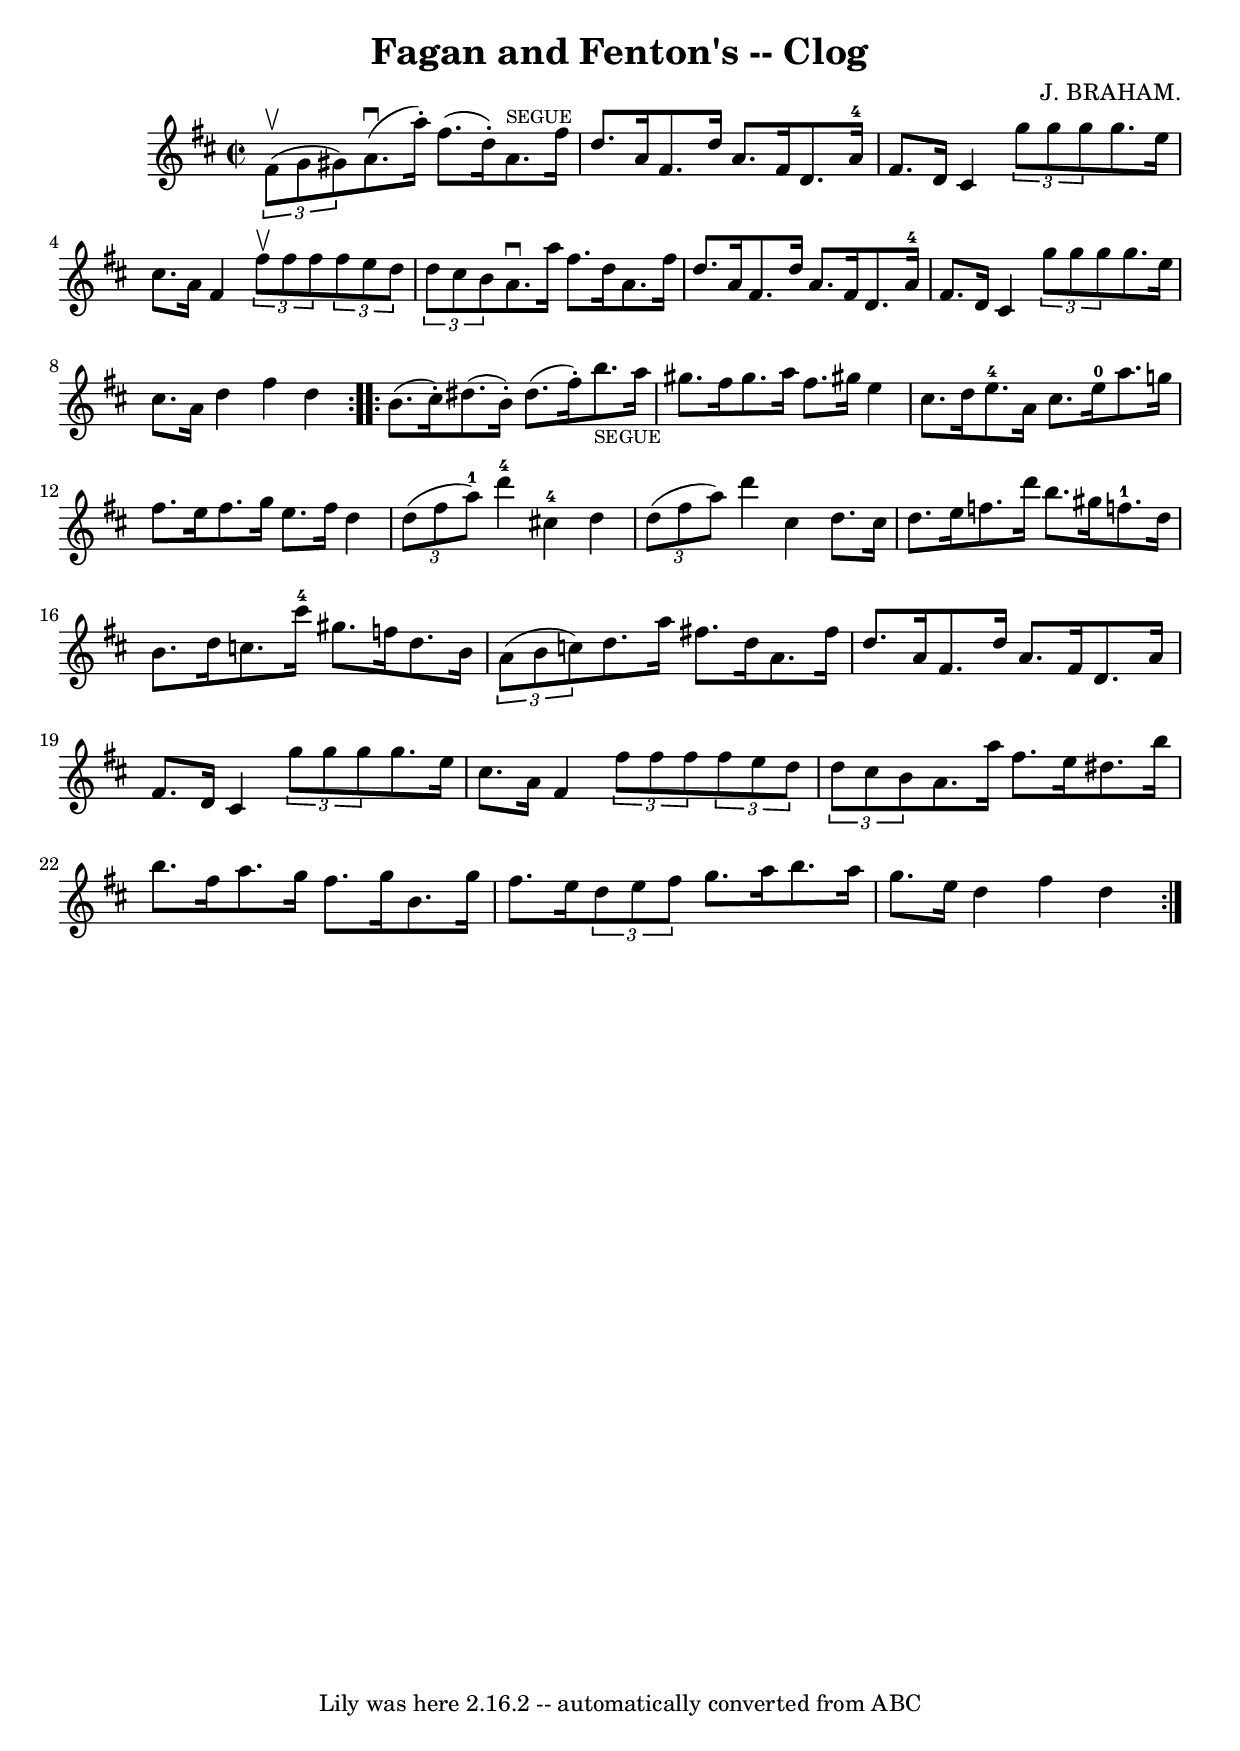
\version "2.16.2"
\include "Mammoth.ily"
\header {
  %% book = "Ryan's Mammoth Collection"
  composer = "J. BRAHAM."
  crossRefNumber = "1"
  footnotes = "\\\\160 955"
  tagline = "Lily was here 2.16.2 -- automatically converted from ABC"
  title = "Fagan and Fenton's -- Clog"

}
voicedefault =  {



  \repeat volta 2 {

    \override Staff.TimeSignature #'style = #'C
    \time 2/2 
    \key d \major
    \times 2/3 { fis'8^\upbow(g'8 gis'8) 
	       }   
    |
    a'8.^\downbow(a''16 -.) fis''8. (d''16 -.) a'8. ^\segue fis''16 d''8. a'16    |
    fis'8. d''16 a'8.    
    fis'16 d'8. a'16-4 fis'8. d'16    |
    cis'4    
    \times 2/3 { g''8 g''8 g''8  
	       } g''8. e''16 cis''8. a'16    
    |
    fis'4    \times 2/3 { fis''8^\upbow fis''8 fis''8  
			}   
    \times 2/3 { fis''8 e''8 d''8  
	       }   \times 2/3 { d''8 cis''8 b'8 
				
			      }   |
    a'8.^\downbow a''16 fis''8. d''16 a'8. fis''16 
    d''8. a'16    |
    fis'8. d''16 a'8. fis'16 d'8.    
    a'16-4 fis'8. d'16    |
    cis'4    \times 2/3 { g''8 g''8   
			  g''8  
			} g''8. e''16 cis''8. a'16    |
    d''4 fis''4    
    d''4  
  }     
  \repeat volta 2 {
    b'8. (cis''16 -.) |
    dis''8. (
    b'16 -.) dis''8. (fis''16 -.) b''8._\segue a''16 gis''8.    
    fis''16    |
    gis''8. a''16 fis''8. gis''!16 e''4    
    cis''8. d''16    |
    e''8.-4 a'16 cis''8. e''16-0   
    a''8. g''!16 fis''8. e''16    |
    fis''8. g''16 e''8.    
    fis''16 d''4    \times 2/3 { d''8 (fis''8 a''8-1) 
			       }   |
    
    d'''4-4 cis''!4-4 d''4    \times 2/3 { d''8 (fis''8 a''8 
					   ) 
					 }   |
    d'''4 cis''4 d''8. cis''16 d''8. e''16    
    |
    f''8. d'''16 b''8. gis''16 f''!8.-1 d''16    
    b'8. d''16    |
    c''8. cis'''16-4 gis''8. f''16 d''8.  
    b'16    \times 2/3 { a'8 (b'8 c''!8) 
		       }   |
    d''8.    
    a''16 fis''!8. d''16 a'8. fis''16 d''8. a'16    |
    
    fis'8. d''16 a'8. fis'16 d'8. a'16 fis'8. d'16    |
    
    cis'4    \times 2/3 { g''8 g''8 g''8  
			} g''8. e''16 cis''8.   
    a'16    |
    fis'4    \times 2/3 { fis''8 fis''8 fis''8  
			}   
    \times 2/3 { fis''8 e''8 d''8  
	       }   \times 2/3 { d''8 cis''8 b'8 
				
			      }   |
    a'8. a''16 fis''8. e''16 dis''8. b''16    
    b''8. fis''16    |
    a''8. g''16 fis''8. g''16 b'8.    
    g''16 fis''8. e''16    |
    \times 2/3 { d''8 e''8 fis''8  

	       } g''8. a''16 b''8. a''16 g''8. e''16    |
    d''4    
    fis''4 d''4  
  }   

}

\score{
  <<

    \context Staff="default"
    {
      \voicedefault 
      
    }

  >>
  \layout {
    
  }
  \midi {
  }

}
